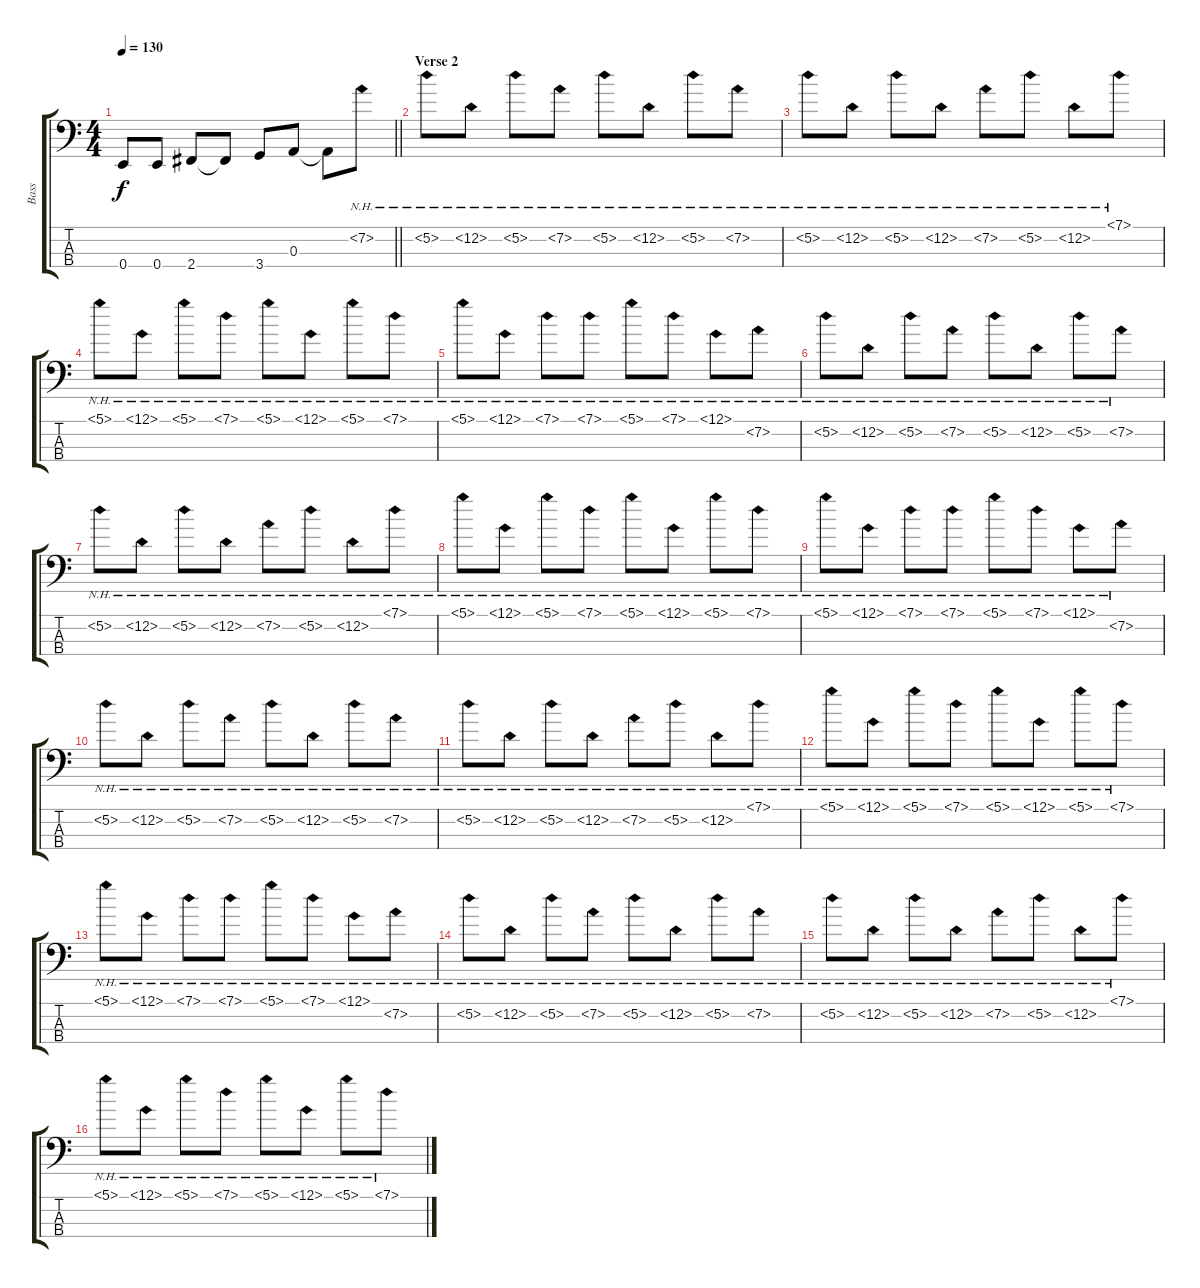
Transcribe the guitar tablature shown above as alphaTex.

\track ("Bass" "Bass") {mute instrument electricbassfinger}
\staff {score tabs}
\tuning (G2 D2 A1 E1) {hide}
\ts (4 4)
\tempo 130
\clef f4
\barLineRight lightlight
\ks c
0.4{t}.8{dy f} 0.4.8 2.4.8 2.4{t}.8 3.4.8 0.3.8 0.3{t}.8 7.2{nh}.8 |
\section ("" "Verse 2")
5.2{nh}.8 12.2{nh}.8 5.2{nh}.8 7.2{nh}.8 5.2{nh}.8 12.2{nh}.8 5.2{nh}.8 7.2{nh}.8 |
5.2{nh}.8 12.2{nh}.8 5.2{nh}.8 12.2{nh}.8 7.2{nh}.8 5.2{nh}.8 12.2{nh}.8 7.1{nh}.8 |
5.1{nh}.8 12.1{nh}.8 5.1{nh}.8 7.1{nh}.8 5.1{nh}.8 12.1{nh}.8 5.1{nh}.8 7.1{nh}.8 |
5.1{nh}.8 12.1{nh}.8 7.1{nh}.8 7.1{nh}.8 5.1{nh}.8 7.1{nh}.8 12.1{nh}.8 7.2{nh}.8 |
5.2{nh}.8 12.2{nh}.8 5.2{nh}.8 7.2{nh}.8 5.2{nh}.8 12.2{nh}.8 5.2{nh}.8 7.2{nh}.8 |
5.2{nh}.8 12.2{nh}.8 5.2{nh}.8 12.2{nh}.8 7.2{nh}.8 5.2{nh}.8 12.2{nh}.8 7.1{nh}.8 |
5.1{nh}.8 12.1{nh}.8 5.1{nh}.8 7.1{nh}.8 5.1{nh}.8 12.1{nh}.8 5.1{nh}.8 7.1{nh}.8 |
5.1{nh}.8 12.1{nh}.8 7.1{nh}.8 7.1{nh}.8 5.1{nh}.8 7.1{nh}.8 12.1{nh}.8 7.2{nh}.8 |
5.2{nh}.8 12.2{nh}.8 5.2{nh}.8 7.2{nh}.8 5.2{nh}.8 12.2{nh}.8 5.2{nh}.8 7.2{nh}.8 |
5.2{nh}.8 12.2{nh}.8 5.2{nh}.8 12.2{nh}.8 7.2{nh}.8 5.2{nh}.8 12.2{nh}.8 7.1{nh}.8 |
5.1{nh}.8 12.1{nh}.8 5.1{nh}.8 7.1{nh}.8 5.1{nh}.8 12.1{nh}.8 5.1{nh}.8 7.1{nh}.8 |
5.1{nh}.8 12.1{nh}.8 7.1{nh}.8 7.1{nh}.8 5.1{nh}.8 7.1{nh}.8 12.1{nh}.8 7.2{nh}.8 |
5.2{nh}.8 12.2{nh}.8 5.2{nh}.8 7.2{nh}.8 5.2{nh}.8 12.2{nh}.8 5.2{nh}.8 7.2{nh}.8 |
5.2{nh}.8 12.2{nh}.8 5.2{nh}.8 12.2{nh}.8 7.2{nh}.8 5.2{nh}.8 12.2{nh}.8 7.1{nh}.8 |
5.1{nh}.8 12.1{nh}.8 5.1{nh}.8 7.1{nh}.8 5.1{nh}.8 12.1{nh}.8 5.1{nh}.8 7.1{nh}.8
